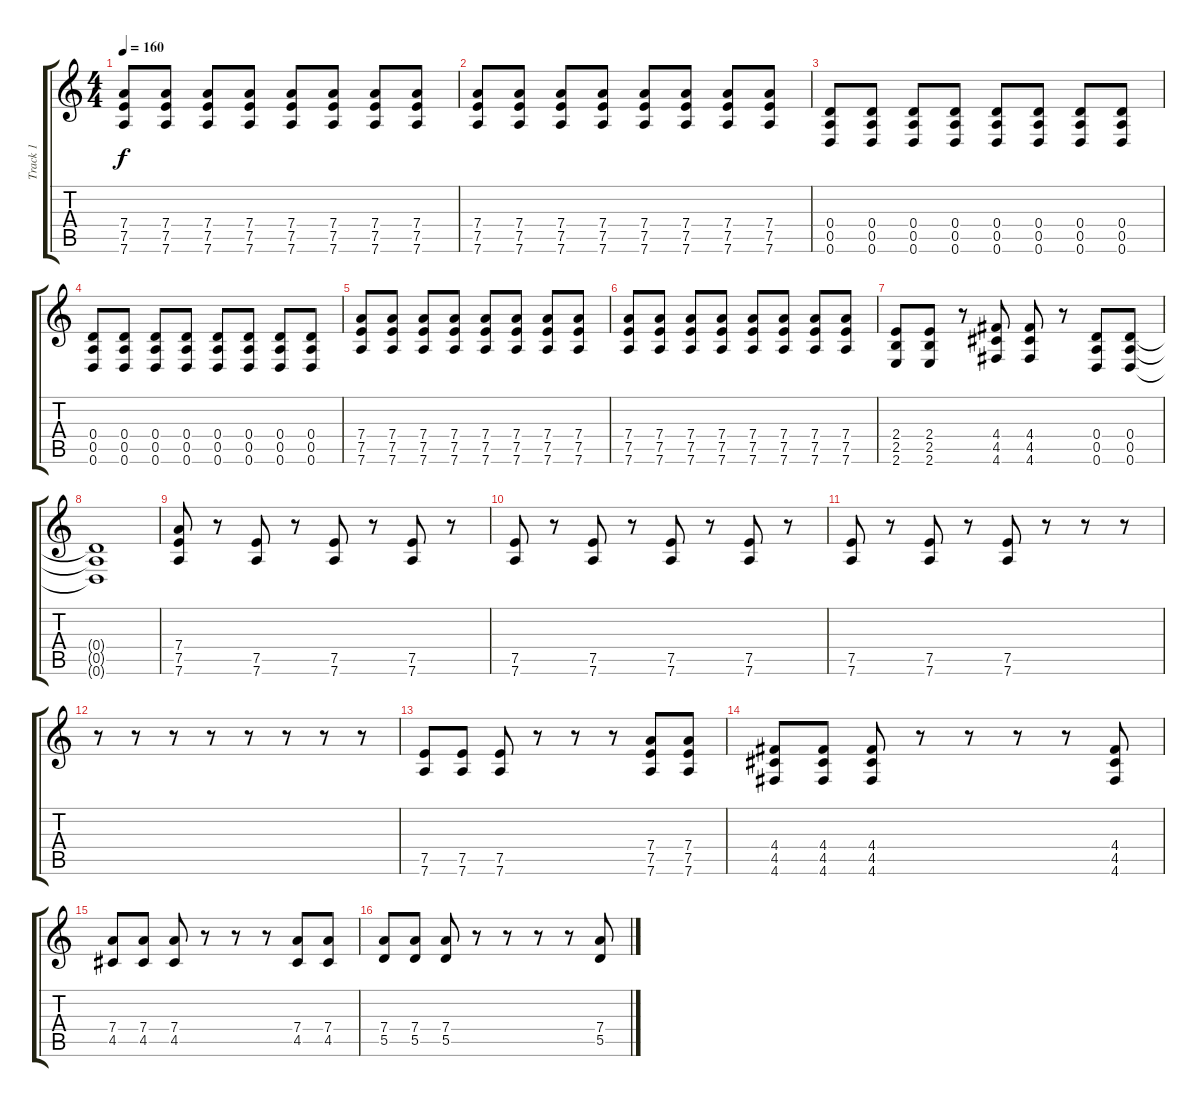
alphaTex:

\track ("Track 1" "Track 1") {instrument distortionguitar}
\staff {score tabs}
\tuning (E4 B3 G3 D3 A2 D2) {hide}
\ts (4 4)
\tempo 160
\clef g2
\ks c
(7.4 7.5 7.6).8{dy f} (7.4 7.5 7.6).8 (7.4 7.5 7.6).8 (7.4 7.5 7.6).8 (7.4 7.5 7.6).8 (7.4 7.5 7.6).8 (7.4 7.5 7.6).8 (7.4 7.5 7.6).8 |
(7.4 7.5 7.6).8 (7.4 7.5 7.6).8 (7.4 7.5 7.6).8 (7.4 7.5 7.6).8 (7.4 7.5 7.6).8 (7.4 7.5 7.6).8 (7.4 7.5 7.6).8 (7.4 7.5 7.6).8 |
(0.4 0.5 0.6).8 (0.4 0.5 0.6).8 (0.4 0.5 0.6).8 (0.4 0.5 0.6).8 (0.4 0.5 0.6).8 (0.4 0.5 0.6).8 (0.4 0.5 0.6).8 (0.4 0.5 0.6).8 |
(0.4 0.5 0.6).8 (0.4 0.5 0.6).8 (0.4 0.5 0.6).8 (0.4 0.5 0.6).8 (0.4 0.5 0.6).8 (0.4 0.5 0.6).8 (0.4 0.5 0.6).8 (0.4 0.5 0.6).8 |
(7.4 7.5 7.6).8 (7.4 7.5 7.6).8 (7.4 7.5 7.6).8 (7.4 7.5 7.6).8 (7.4 7.5 7.6).8 (7.4 7.5 7.6).8 (7.4 7.5 7.6).8 (7.4 7.5 7.6).8 |
(7.4 7.5 7.6).8 (7.4 7.5 7.6).8 (7.4 7.5 7.6).8 (7.4 7.5 7.6).8 (7.4 7.5 7.6).8 (7.4 7.5 7.6).8 (7.4 7.5 7.6).8 (7.4 7.5 7.6).8 |
(2.4 2.5 2.6).8 (2.4 2.5 2.6).8 r.8 (4.4 4.5 4.6).8 (4.4 4.5 4.6).8 r.8 (0.4 0.5 0.6).8 (0.4 0.5 0.6).8 |
(0.4{t} 0.5{t} 0.6{t}).1 |
(7.4 7.5 7.6).8 r.8 (7.5 7.6).8 r.8 (7.5 7.6).8 r.8 (7.5 7.6).8 r.8 |
(7.5 7.6).8 r.8 (7.5 7.6).8 r.8 (7.5 7.6).8 r.8 (7.5 7.6).8 r.8 |
(7.5 7.6).8 r.8 (7.5 7.6).8 r.8 (7.5 7.6).8 r.8 r.8 r.8 |
r.8 r.8 r.8 r.8 r.8 r.8 r.8 r.8 |
(7.5 7.6).8 (7.5 7.6).8 (7.5 7.6).8 r.8 r.8 r.8 (7.4 7.5 7.6).8 (7.4 7.5 7.6).8 |
(4.4 4.5 4.6).8 (4.4 4.5 4.6).8 (4.4 4.5 4.6).8 r.8 r.8 r.8 r.8 (4.4 4.5 4.6).8 |
(7.4 4.5).8 (7.4 4.5).8 (7.4 4.5).8 r.8 r.8 r.8 (7.4 4.5).8 (7.4 4.5).8 |
(7.4 5.5).8 (7.4 5.5).8 (7.4 5.5).8 r.8 r.8 r.8 r.8 (7.4 5.5).8
